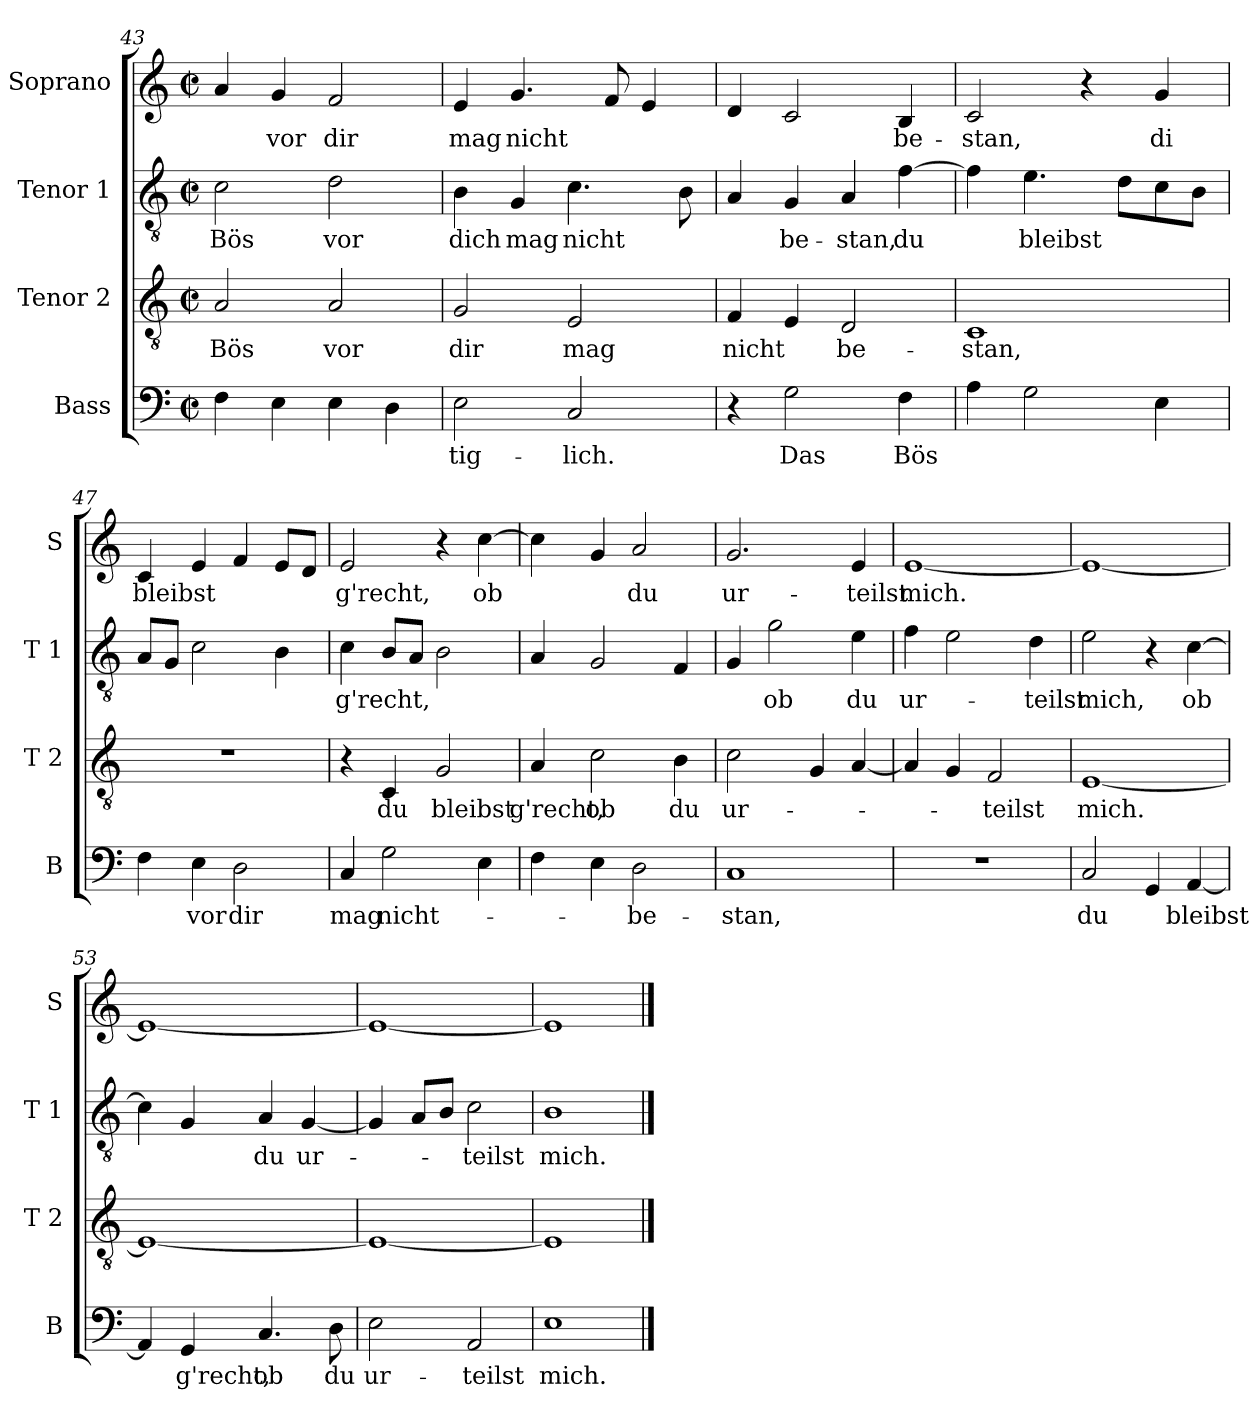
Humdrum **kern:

**kern	**text	**kern	**text	**kern	**text	**kern	**text
*part4	*part4	*part3	*part3	*part2	*part2	*part1	*part1
*staff4	*staff4	*staff3	*staff3	*staff2	*staff2	*staff1	*staff1
*I"Bass	*	*I"Tenor 2	*	*I"Tenor 1	*	*I"Soprano	*
*I'B	*	*I'T 2	*	*I'T 1	*	*I'S	*
!!LO:LB:g=z
*clefF4	*	*clefGv2	*	*clefGv2	*	*clefG2	*
*k[]	*	*k[]	*	*k[]	*	*k[]	*
*C:	*	*C:	*	*C:	*	*C:	*
*M2/2	*	*M2/2	*	*M2/2	*	*M2/2	*
*met(c|)	*	*met(c|)	*	*met(c|)	*	*met(c|)	*
=43	=43	=43	=43	=43	=43	=43	=43
!	!	!	!LO:LY:b	!	!LO:LY:b	!	!
4F\	.	2A/	Bös	2c\	Bös	4a/	.
!	!	!	!	!	!	!	!LO:LY:b
4E\	.	.	.	.	.	4g/	vor
!	!	!	!LO:LY:b	!	!LO:LY:b	!	!LO:LY:b
4E\	.	2A/	vor	2d\	vor	2f/	dir
4D\	.	.	.	.	.	.	.
=44	=44	=44	=44	=44	=44	=44	=44
!	!LO:LY:b	!	!LO:LY:b	!	!LO:LY:b	!	!LO:LY:b
2E\	-tig-	2G/	dir	4B\	dich	4e/	mag
!	!	!	!	!	!LO:LY:b	!	!LO:LY:b
.	.	.	.	4G/	mag	4.g/	nicht
!	!LO:LY:b	!	!LO:LY:b	!	!LO:LY:b	!	!
2C/	-lich.	2E/	mag	4.c\	nicht	.	.
.	.	.	.	.	.	8f/	.
.	.	.	.	.	.	4e/	.
.	.	.	.	8B\	.	.	.
=45	=45	=45	=45	=45	=45	=45	=45
!	!	!	!LO:LY:b	!	!	!	!
4r	.	4F/	nicht	4A/	.	4d/	.
!	!LO:LY:b	!	!	!	!LO:LY:b	!	!
2G\	Das	4E/	.	4G/	be-	2c/	.
!	!	!	!LO:LY:b	!	!LO:LY:b	!	!
.	.	2D/	be-	4A/	-stan,	.	.
!	!LO:LY:b	!	!	!	!LO:LY:b	!	!LO:LY:b
4F\	Bös	.	.	[4f\	du	4B/	be-
=46	=46	=46	=46	=46	=46	=46	=46
!	!	!	!LO:LY:b	!	!	!	!LO:LY:b
4A\	.	1C	-stan,	4f\]	.	2c/	-stan,
!	!	!	!	!	!LO:LY:b	!	!
2G\	.	.	.	4.e\	bleibst	.	.
.	.	.	.	.	.	4r	.
.	.	.	.	8d\L	.	.	.
!	!	!	!	!	!	!	!LO:LY:b
4E\	.	.	.	8c\	.	4g/	di
.	.	.	.	8B\J	.	.	.
=47	=47	=47	=47	=47	=47	=47	=47
!	!	!	!	!	!	!	!LO:LY:b
4F\	.	1r	.	8A/L	.	4c/	bleibst
.	.	.	.	8G/J	.	.	.
!	!LO:LY:b	!	!	!	!	!	!
4E\	vor	.	.	2c\	.	4e/	.
!	!LO:LY:b	!	!	!	!	!	!
2D\	dir	.	.	.	.	4f/	.
.	.	.	.	4B\	.	8e/L	.
.	.	.	.	.	.	8d/J	.
=48	=48	=48	=48	=48	=48	=48	=48
!	!LO:LY:b	!	!	!	!LO:LY:b	!	!LO:LY:b
4C/	mag	4r	.	4c\	g'recht,	2e/	g'recht,
!	!LO:LY:b	!	!LO:LY:b	!	!	!	!
2G\	nicht-	4C/	du	8B/L	.	.	.
.	.	.	.	8A/J	.	.	.
!	!	!	!LO:LY:b	!	!	!	!
.	.	2G/	bleibst	2B\	.	4r	.
!	!	!	!	!	!	!	!LO:LY:b
4E\	.	.	.	.	.	[4cc\	ob
!!LO:LB:g=z
=49	=49	=49	=49	=49	=49	=49	=49
!	!	!	!LO:LY:b	!	!	!	!
4F\	.	4A/	g'recht,	4A/	.	4cc\]	.
!	!	!	!LO:LY:b	!	!	!	!
4E\	.	2c\	ob	2G/	.	4g/	.
!	!LO:LY:b	!	!	!	!	!	!LO:LY:b
2D\	-be-	.	.	.	.	2a/	du
!	!	!	!LO:LY:b	!	!	!	!
.	.	4B\	du	4F/	.	.	.
=50	=50	=50	=50	=50	=50	=50	=50
!	!LO:LY:b	!	!LO:LY:b	!	!	!	!LO:LY:b
1C	-stan,	2c\	ur-	4G/	.	2.g/	ur-
!	!	!	!	!	!LO:LY:b	!	!
.	.	.	.	2g\	ob	.	.
.	.	4G/	.	.	.	.	.
!	!	!	!	!	!LO:LY:b	!	!LO:LY:b
.	.	[4A/	.	4e\	du	4e/	-teilst
=51	=51	=51	=51	=51	=51	=51	=51
!	!	!	!	!	!LO:LY:b	!	!LO:LY:b
1r	.	4A/]	.	4f\	ur-	[1e	mich.
.	.	4G/	.	2e\	.	.	.
!	!	!	!LO:LY:b	!	!	!	!
.	.	2F/	-teilst	.	.	.	.
!	!	!	!	!	!LO:LY:b	!	!
.	.	.	.	4d\	-teilst	.	.
=52	=52	=52	=52	=52	=52	=52	=52
!	!LO:LY:b	!	!LO:LY:b	!	!LO:LY:b	!	!
2C/	du	[1E	mich.	2e\	mich,	1e_	.
4GG/	.	.	.	4r	.	.	.
!	!LO:LY:b	!	!	!	!LO:LY:b	!	!
[4AA/	bleibst	.	.	[4c\	ob	.	.
=53	=53	=53	=53	=53	=53	=53	=53
4AA/]	.	1E_	.	4c\]	.	1e_	.
!	!LO:LY:b	!	!	!	!	!	!
4GG/	g'recht,	.	.	4G/	.	.	.
!	!LO:LY:b	!	!	!	!LO:LY:b	!	!
4.C/	ob	.	.	4A/	du	.	.
!	!	!	!	!	!LO:LY:b	!	!
.	.	.	.	[4G/	ur-	.	.
!	!LO:LY:b	!	!	!	!	!	!
8D\	du	.	.	.	.	.	.
=54	=54	=54	=54	=54	=54	=54	=54
!	!LO:LY:b	!	!	!	!	!	!
2E\	ur-	1E_	.	4G/]	.	1e_	.
.	.	.	.	8A/L	.	.	.
.	.	.	.	8B/J	.	.	.
!	!LO:LY:b	!	!	!	!LO:LY:b	!	!
2AA/	-teilst	.	.	2c\	-teilst	.	.
=55	=55	=55	=55	=55	=55	=55	=55
!	!LO:LY:b	!	!	!	!LO:LY:b	!	!
1E	mich.	1E]	.	1B	mich.	1e]	.
==	==	==	==	==	==	==	==
*-	*-	*-	*-	*-	*-	*-	*-
